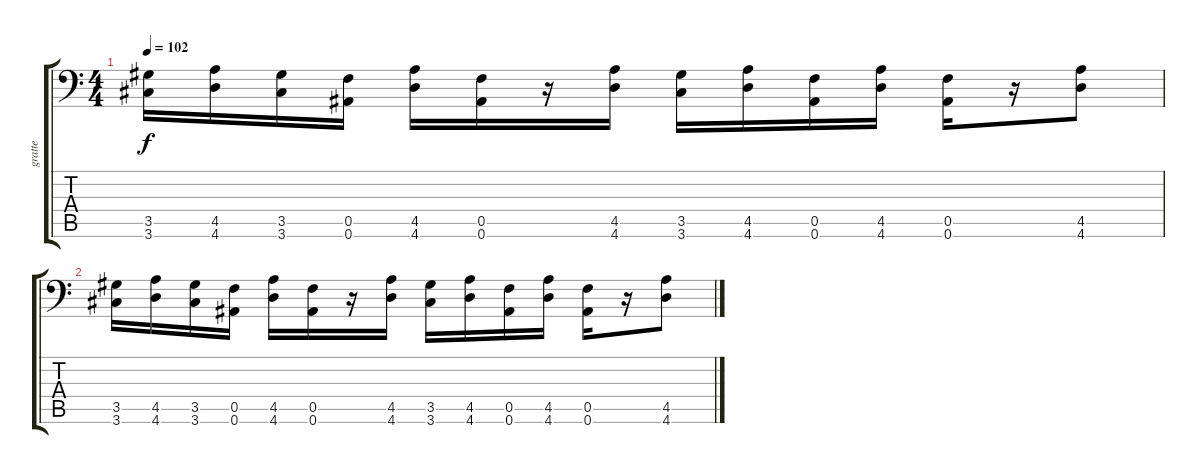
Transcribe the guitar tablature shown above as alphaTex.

\track ("gratte" "gratte") {instrument distortionguitar}
\staff {score tabs}
\tuning (C4 G3 Eb3 Bb2 F2 Bb1) {hide}
\ts (4 4)
\tempo 102
\clef f4
\ks c
(3.5 3.6).16{dy f} (4.5 4.6).16 (3.5 3.6).16 (0.5 0.6).16 (4.5 4.6).16 (0.5 0.6).16 r.16 (4.5 4.6).16 (3.5 3.6).16 (4.5 4.6).16 (0.5 0.6).16 (4.5 4.6).16 (0.5 0.6).16 r.16 (4.5 4.6).8 |
(3.5 3.6).16 (4.5 4.6).16 (3.5 3.6).16 (0.5 0.6).16 (4.5 4.6).16 (0.5 0.6).16 r.16 (4.5 4.6).16 (3.5 3.6).16 (4.5 4.6).16 (0.5 0.6).16 (4.5 4.6).16 (0.5 0.6).16 r.16 (4.5 4.6).8
